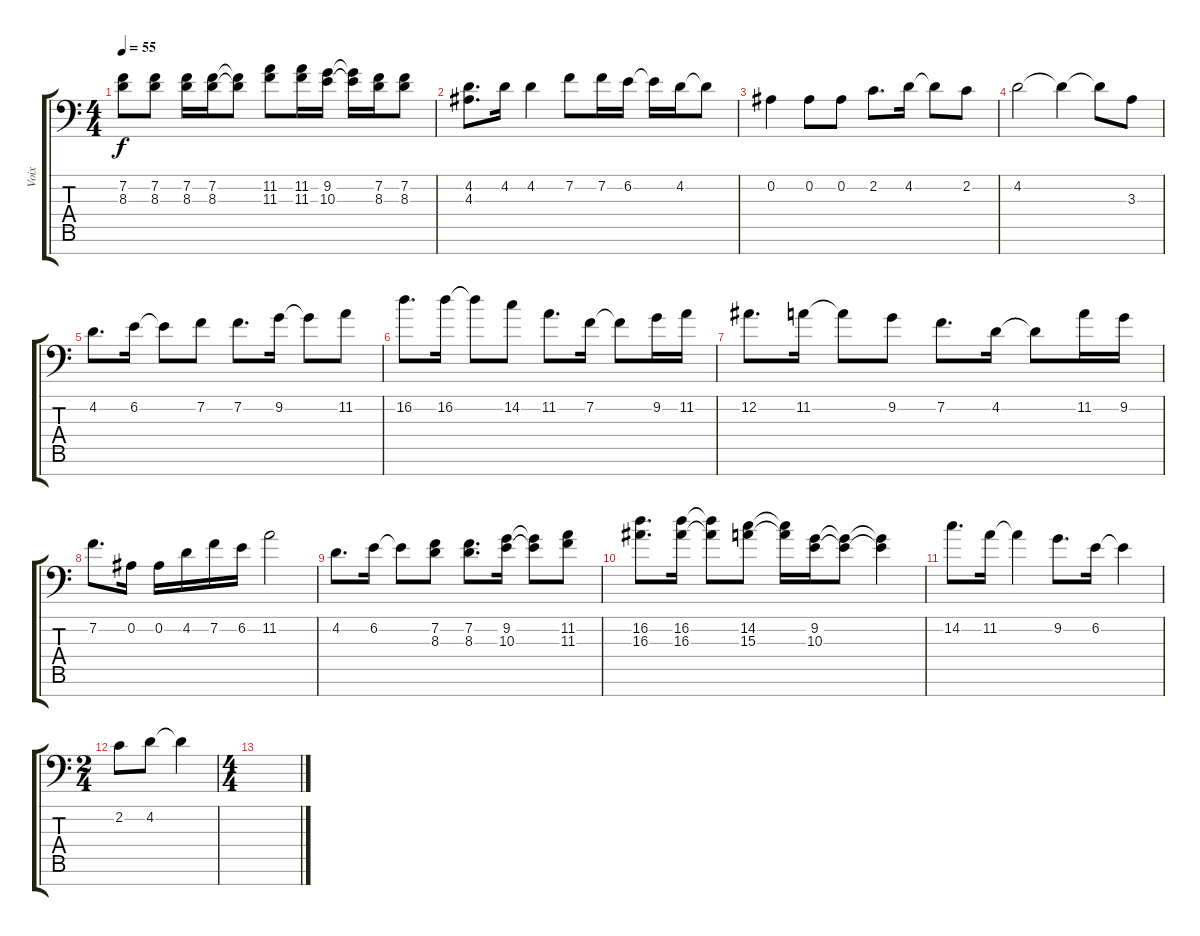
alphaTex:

\track ("Voix" "Voix") {instrument flute}
\staff {score tabs}
\tuning (Eb4 Bb3 Gb3 Db3 Ab2 Eb2 C-1) {hide}
\ts (4 4)
\tempo 55
\clef f4
\ks c
(7.2 8.3).8{dy f} (7.2 8.3).8 (7.2 8.3).16 (7.2 8.3).16 (7.2{t} 8.3{t}).8 (11.2 11.3).8 (11.2 11.3).16 (9.2 10.3).16 (9.2{t} 10.3{t}).16 (7.2 8.3).16 (7.2 8.3).8 |
(4.2 4.3).8{d} 4.2.16 4.2.4 7.2.8 7.2.16 6.2.16 6.2{t}.16 4.2.16 4.2{t}.8 |
0.2.4 0.2.8 0.2.8 2.2.8{d} 4.2.16 4.2{t}.8 2.2.8 |
4.2.2 4.2{t}.4 4.2{t}.8 3.3.8 |
4.2.8{d} 6.2.16 6.2{t}.8 7.2.8 7.2.8{d} 9.2.16 9.2{t}.8 11.2.8 |
16.2.8{d} 16.2.16 16.2{t}.8 14.2.8 11.2.8{d} 7.2.16 7.2{t}.8 9.2.16 11.2.16 |
12.2.8{d} 11.2.16 11.2{t}.8 9.2.8 7.2.8{d} 4.2.16 4.2{t}.8 11.2.16 9.2.16 |
7.2.8{d} 0.2.16 0.2.16 4.2.16 7.2.16 6.2.16 11.2.2 |
4.2.8{d} 6.2.16 6.2{t}.8 (7.2 8.3).8 (7.2 8.3).8{d} (9.2 10.3).16 (9.2{t} 10.3{t}).8 (11.2 11.3).8 |
(16.2 16.3).8{d} (16.2 16.3).16 (16.2{t} 16.3{t}).8 (14.2 15.3).8 (14.2{t} 15.3{t}).16 (9.2 10.3).16 (9.2{t} 10.3{t}).8 (9.2{t} 10.3{t}).4 |
14.2.8{d} 11.2.16 11.2{t}.4 9.2.8{d} 6.2.16 6.2{t}.4 |
\ts (2 4)
2.2.8 4.2.8 4.2{t}.4 |
\ts (4 4)
